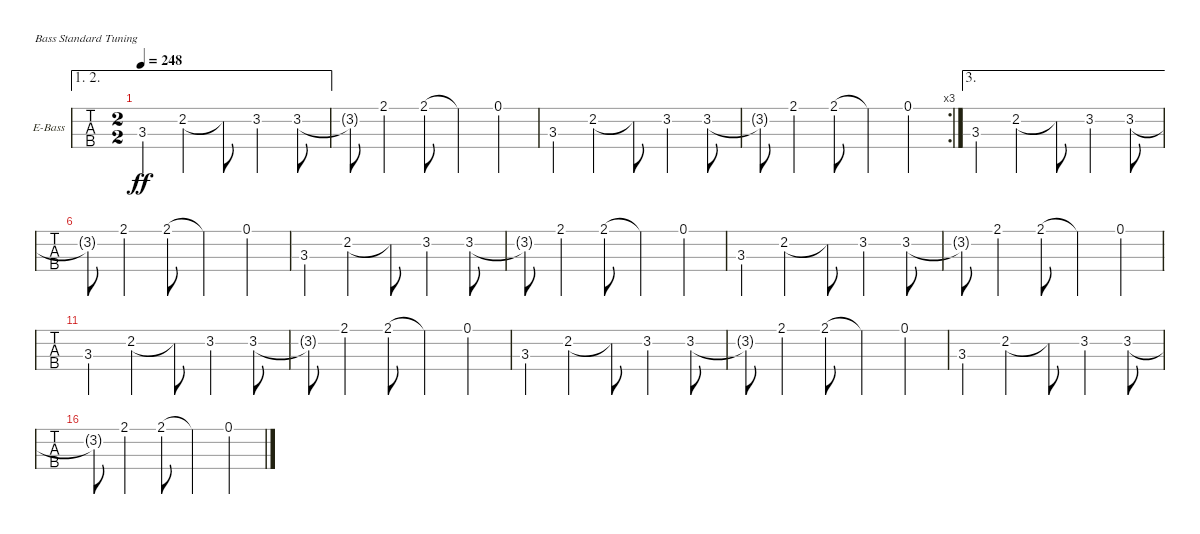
\bracketExtendMode nobrackets
\firstSystemTrackNameOrientation horizontal
\otherSystemsTrackNameOrientation horizontal
\defaultBarNumberDisplay FirstOfSystem
\track ("Bass" "E-Bass") {instrument electricbassfinger}
\staff {tabs}
\tuning (G2 D2 A1 E1)
\ae (1 2)
\ts (2 2)
\tempo 248
\clef f4
\ks c
3.3.4{dy ff} 2.2.4 2.2{t}.8 3.2.4 3.2.8 |
3.2{t}.8 2.1.4 2.1.8 2.1{t}.4 0.1.4 |
3.3.4 2.2.4 2.2{t}.8 3.2.4 3.2.8 |
\rc 3
3.2{t}.8 2.1.4 2.1.8 2.1{t}.4 0.1.4 |
\ae 3
3.3.4 2.2.4 2.2{t}.8 3.2.4 3.2.8 |
3.2{t}.8 2.1.4 2.1.8 2.1{t}.4 0.1.4 |
3.3.4 2.2.4 2.2{t}.8 3.2.4 3.2.8 |
3.2{t}.8 2.1.4 2.1.8 2.1{t}.4 0.1.4 |
3.3.4 2.2.4 2.2{t}.8 3.2.4 3.2.8 |
3.2{t}.8 2.1.4 2.1.8 2.1{t}.4 0.1.4 |
3.3.4 2.2.4 2.2{t}.8 3.2.4 3.2.8 |
3.2{t}.8 2.1.4 2.1.8 2.1{t}.4 0.1.4 |
3.3.4 2.2.4 2.2{t}.8 3.2.4 3.2.8 |
3.2{t}.8 2.1.4 2.1.8 2.1{t}.4 0.1.4 |
3.3.4 2.2.4 2.2{t}.8 3.2.4 3.2.8 |
3.2{t}.8 2.1.4 2.1.8 2.1{t}.4 0.1.4
